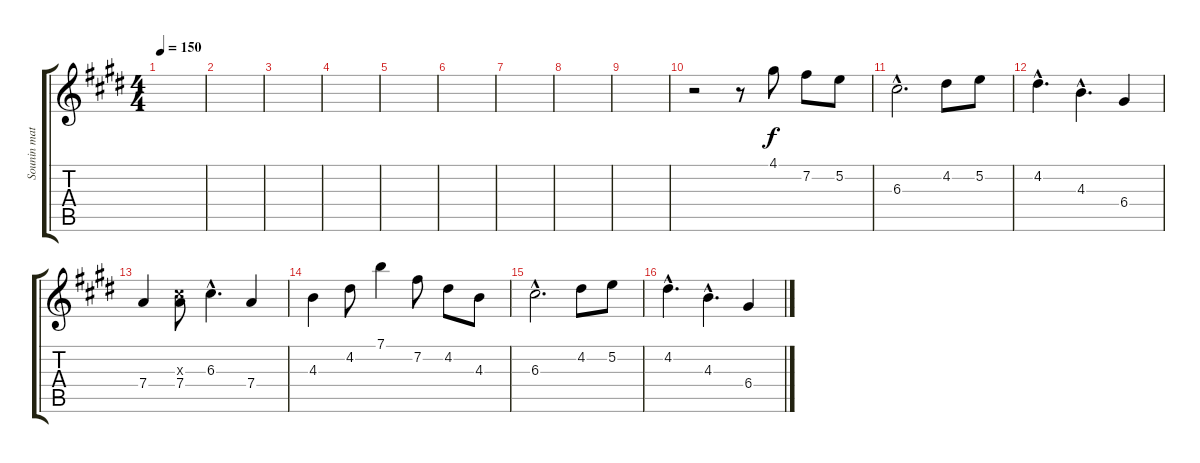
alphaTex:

\track ("Sounin matsou(2)" "Sounin mat") {instrument overdrivenguitar}
\staff {score tabs}
\tuning (E4 B3 G3 D3 A2 E2) {hide}
\ts (4 4)
\tempo 150
\clef g2
\ks c#minor
|
|
|
|
|
|
|
|
|
r.2 r.8 4.1.8 7.2.8 5.2.8 |
6.3{hac}.2{d} 4.2.8 5.2.8 |
4.2{hac}.4{d} 4.3{hac}.4{d} 6.4.4 |
7.4.4 (6.3{x} 7.4).8 6.3{hac}.4{d} 7.4.4 |
4.3.4 4.2.8 7.1.4 7.2.8 4.2.8 4.3.8 |
6.3{hac}.2{d} 4.2.8 5.2.8 |
4.2{hac}.4{d} 4.3{hac}.4{d} 6.4.4
